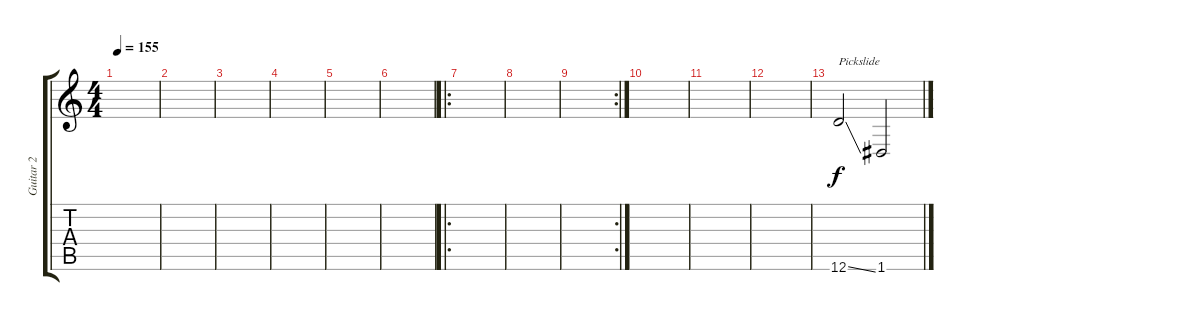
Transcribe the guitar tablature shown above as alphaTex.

\track ("Guitar 2" "Guitar 2") {instrument distortionguitar}
\staff {score tabs}
\tuning (D4 A3 F3 C3 G2 D2) {hide}
\ts (4 4)
\tempo 155
\clef g2
\ks c
|
|
|
|
|
|
\ro
|
|
\rc 2
|
|
|
|
12.6{ss}.2{txt "Pickslide"} 1.6.2
